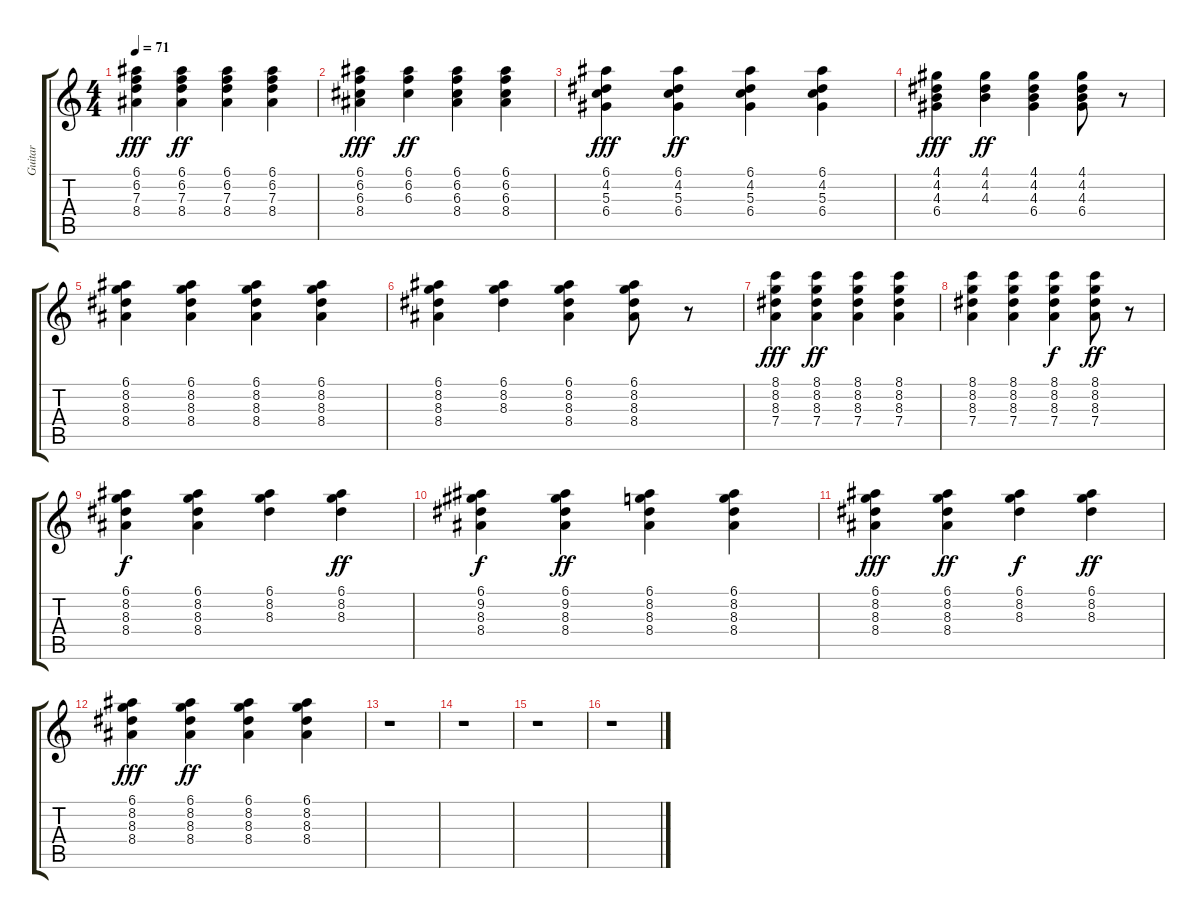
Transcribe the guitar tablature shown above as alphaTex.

\track ("Guitar" "Guitar") {instrument acousticguitarsteel}
\staff {score tabs}
\tuning (E4 B3 G3 D3 A2 E2) {hide}
\ts (4 4)
\tempo 71
\clef g2
\ks c
(6.1 6.2 7.3 8.4).4{dy fff} (6.1 6.2 7.3 8.4).4{dy ff} (6.1 6.2 7.3 8.4).4 (6.1 6.2 7.3 8.4).4 |
(6.1 6.2 6.3 8.4).4{dy fff} (6.1 6.2 6.3).4{dy ff} (6.1 6.2 6.3 8.4).4 (6.1 6.2 6.3 8.4).4 |
(6.1 4.2 5.3 6.4).4{dy fff} (6.1 4.2 5.3 6.4).4{dy ff} (6.1 4.2 5.3 6.4).4 (6.1 4.2 5.3 6.4).4 |
(4.1 4.2 4.3 6.4).4{dy fff} (4.1 4.2 4.3).4{dy ff} (4.1 4.2 4.3 6.4).4 (4.1 4.2 4.3 6.4).8 r.8 |
(6.1 8.2 8.3 8.4).4 (6.1 8.2 8.3 8.4).4 (6.1 8.2 8.3 8.4).4 (6.1 8.2 8.3 8.4).4 |
(6.1 8.2 8.3 8.4).4 (6.1 8.2 8.3).4 (6.1 8.2 8.3 8.4).4 (6.1 8.2 8.3 8.4).8 r.8 |
(8.1 8.2 8.3 7.4).4{dy fff} (8.1 8.2 8.3 7.4).4{dy ff} (8.1 8.2 8.3 7.4).4 (8.1 8.2 8.3 7.4).4 |
(8.1 8.2 8.3 7.4).4 (8.1 8.2 8.3 7.4).4 (8.1 8.2 8.3 7.4).4{dy f} (8.1 8.2 8.3 7.4).8{dy ff} r.8 |
(6.1 8.2 8.3 8.4).4{dy f} (6.1 8.2 8.3 8.4).4 (6.1 8.2 8.3).4 (6.1 8.2 8.3).4{dy ff} |
(6.1 9.2 8.3 8.4).4{dy f} (6.1 9.2 8.3 8.4).4{dy ff} (6.1 8.2 8.3 8.4).4 (6.1 8.2 8.3 8.4).4 |
(6.1 8.2 8.3 8.4).4{dy fff balance 8} (6.1 8.2 8.3 8.4).4{dy ff} (6.1 8.2 8.3).4{dy f} (6.1 8.2 8.3).4{dy ff} |
(6.1 8.2 8.3 8.4).4{dy fff balance 10} (6.1 8.2 8.3 8.4).4{dy ff} (6.1 8.2 8.3 8.4).4 (6.1 8.2 8.3 8.4).4 |
r.1 |
r.1 |
r.1 |
r.1
